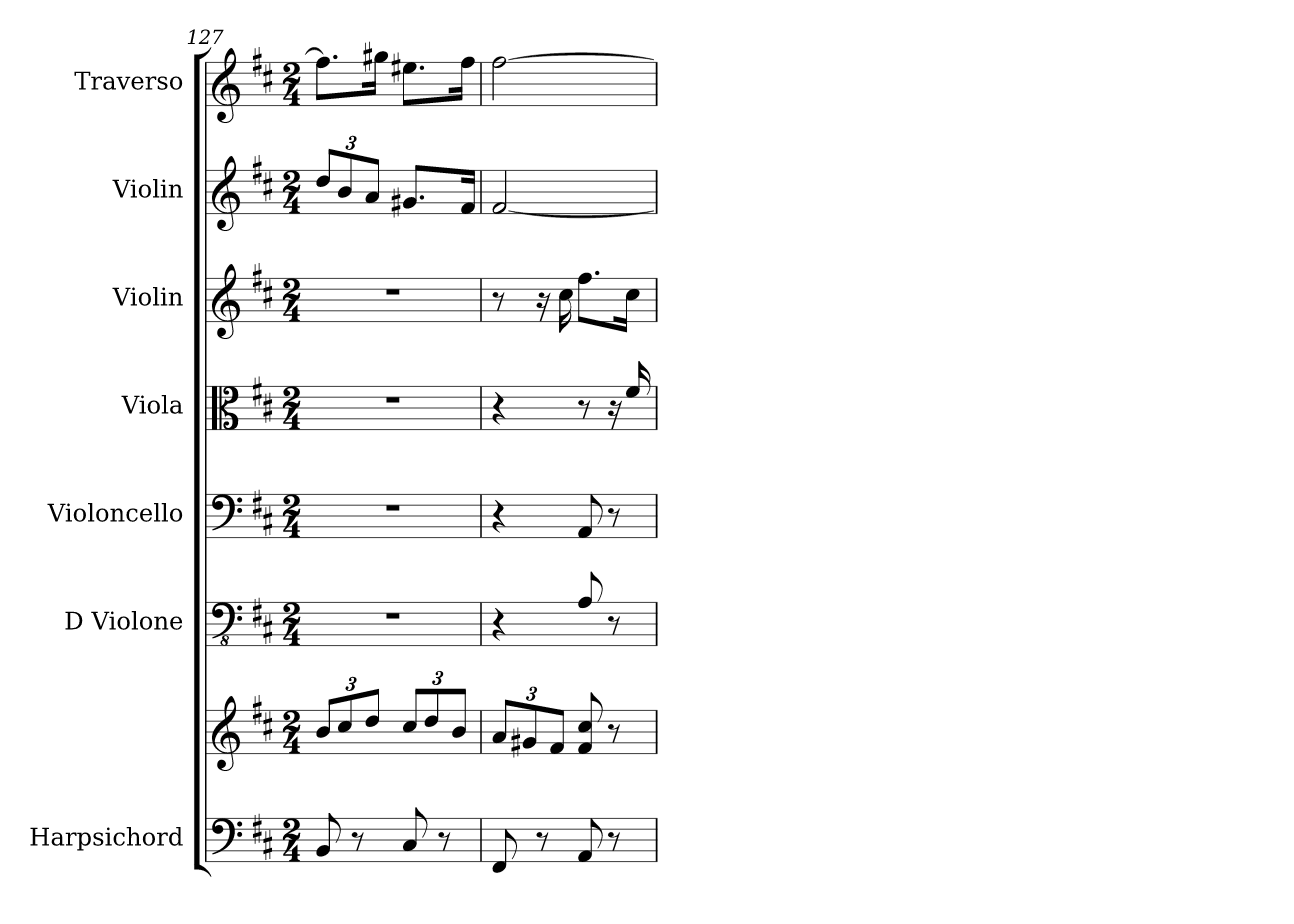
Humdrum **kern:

**kern	**kern	**kern	**kern	**kern	**kern	**kern	**kern
*part7	*part7	*part6	*part5	*part4	*part3	*part2	*part1
*staff8	*staff7	*staff6	*staff5	*staff4	*staff3	*staff2	*staff1
*I"Harpsichord	*	*I"D Violone	*I"Violoncello	*I"Viola	*I"Violin	*I"Violin	*I"Traverso
*I'Hch.	*	*I'D Vne.	*I'Vc.	*I'Vla.	*I'Vln.	*I'Vln.	*I'Trv.
*clefF4	*clefG2	*clefFv4	*clefF4	*clefC3	*clefG2	*clefG2	*clefG2
*	*	*ITrd7c12	*	*	*	*	*
*k[f#c#]	*k[f#c#]	*k[f#c#]	*k[f#c#]	*k[f#c#]	*k[f#c#]	*k[f#c#]	*k[f#c#]
*M2/4	*M2/4	*M2/4	*M2/4	*M2/4	*M2/4	*M2/4	*M2/4
*	*Xbrackettup	*	*	*	*	*Xbrackettup	*
=127	=127	=127	=127	=127	=127	=127	=127
8BB/	12b/L	2r	2r	2r	2r	12dd/L	8.ff#\L]
.	12cc#/	.	.	.	.	12b/	.
8r	.	.	.	.	.	.	.
.	12dd/J	.	.	.	.	12a/J	.
.	.	.	.	.	.	.	16gg#X\Jk
8C#/	12cc#/L	.	.	.	.	8.g#X/L	8.ee#X\L
.	12dd/	.	.	.	.	.	.
8r	.	.	.	.	.	.	.
.	12b/J	.	.	.	.	.	.
.	.	.	.	.	.	16f#/Jk	16ff#\Jk
=128	=128	=128	=128	=128	=128	=128	=128
8FF#/	12a/L	4r	4r	4r	8r	[2f#/	[2ff#\
.	12g#X/	.	.	.	.	.	.
8r	.	.	.	.	16r	.	.
.	12f#/J	.	.	.	.	.	.
.	.	.	.	.	16cc#\	.	.
8AA/	8f#/ 8cc#/	8AAA/	8AA/	8r	8.ff#\L	.	.
8r	8r	8r	8r	16r	.	.	.
.	.	.	.	16f#/	16cc#\Jk	.	.
=	=	=	=	=	=	=	=
*-	*-	*-	*-	*-	*-	*-	*-
